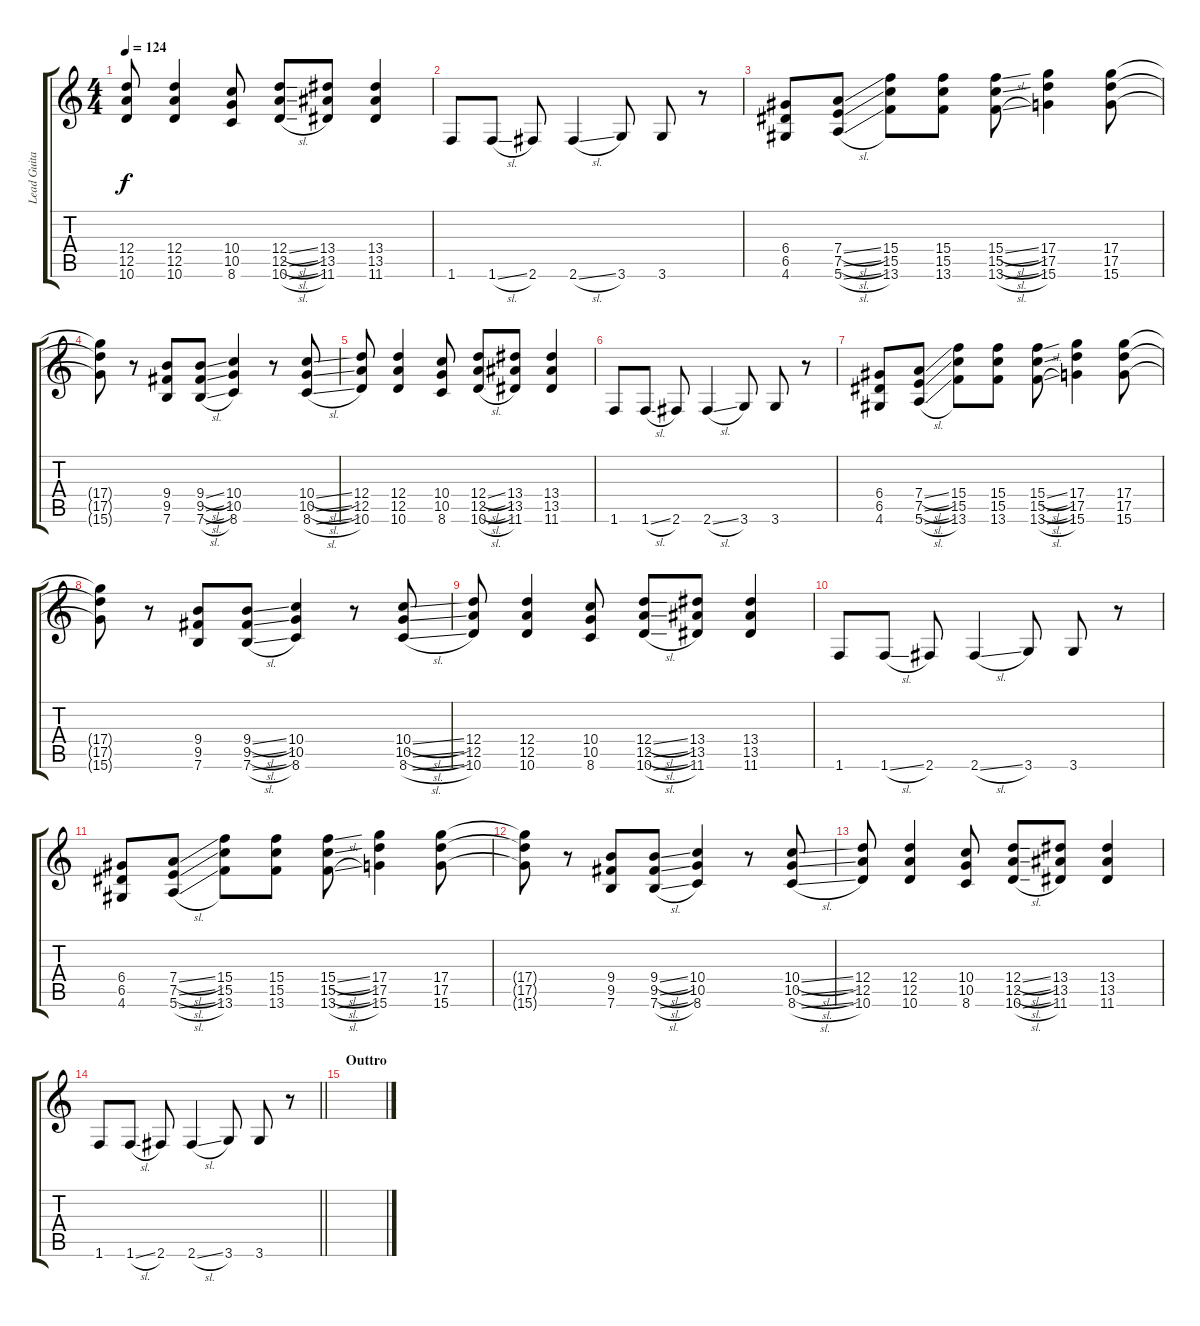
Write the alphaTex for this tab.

\track ("Lead Guitar" "Lead Guita") {instrument overdrivenguitar}
\staff {score tabs}
\tuning (E4 B3 G3 D3 A2 E2) {hide}
\ts (4 4)
\tempo 124
\clef g2
\ks c
(12.4 12.5 10.6).8{dy f} (12.4 12.5 10.6).4 (10.4 10.5 8.6).8 (12.4{sl} 12.5{sl} 10.6{sl}).8 (13.4 13.5 11.6).8 (13.4 13.5 11.6).4 |
1.6.8 1.6{sl}.8 2.6.8 2.6{sl}.4 3.6.8 3.6.8 r.8 |
(6.4 6.5 4.6).8 (7.4{sl} 7.5{sl} 5.6{sl}).8 (15.4 15.5 13.6).8 (15.4 15.5 13.6).8 (15.4{sl} 15.5{sl} 13.6{sl}).8 (17.4 17.5 15.6).4 (17.4 17.5 15.6).8 |
(17.4{t} 17.5{t} 15.6{t}).8 r.8 (9.4 9.5 7.6).8 (9.4{sl} 9.5{sl} 7.6{sl}).8 (10.4 10.5 8.6).4 r.8 (10.4{sl} 10.5{sl} 8.6{sl}).8 |
(12.4 12.5 10.6).8 (12.4 12.5 10.6).4 (10.4 10.5 8.6).8 (12.4{sl} 12.5{sl} 10.6{sl}).8 (13.4 13.5 11.6).8 (13.4 13.5 11.6).4 |
1.6.8 1.6{sl}.8 2.6.8 2.6{sl}.4 3.6.8 3.6.8 r.8 |
(6.4 6.5 4.6).8 (7.4{sl} 7.5{sl} 5.6{sl}).8 (15.4 15.5 13.6).8 (15.4 15.5 13.6).8 (15.4{sl} 15.5{sl} 13.6{sl}).8 (17.4 17.5 15.6).4 (17.4 17.5 15.6).8 |
(17.4{t} 17.5{t} 15.6{t}).8 r.8 (9.4 9.5 7.6).8 (9.4{sl} 9.5{sl} 7.6{sl}).8 (10.4 10.5 8.6).4 r.8 (10.4{sl} 10.5{sl} 8.6{sl}).8 |
(12.4 12.5 10.6).8 (12.4 12.5 10.6).4 (10.4 10.5 8.6).8 (12.4{sl} 12.5{sl} 10.6{sl}).8 (13.4 13.5 11.6).8 (13.4 13.5 11.6).4 |
1.6.8 1.6{sl}.8 2.6.8 2.6{sl}.4 3.6.8 3.6.8 r.8 |
(6.4 6.5 4.6).8 (7.4{sl} 7.5{sl} 5.6{sl}).8 (15.4 15.5 13.6).8 (15.4 15.5 13.6).8 (15.4{sl} 15.5{sl} 13.6{sl}).8 (17.4 17.5 15.6).4 (17.4 17.5 15.6).8 |
(17.4{t} 17.5{t} 15.6{t}).8 r.8 (9.4 9.5 7.6).8 (9.4{sl} 9.5{sl} 7.6{sl}).8 (10.4 10.5 8.6).4 r.8 (10.4{sl} 10.5{sl} 8.6{sl}).8 |
(12.4 12.5 10.6).8 (12.4 12.5 10.6).4 (10.4 10.5 8.6).8 (12.4{sl} 12.5{sl} 10.6{sl}).8 (13.4 13.5 11.6).8 (13.4 13.5 11.6).4 |
\barLineRight lightlight
1.6.8 1.6{sl}.8 2.6.8 2.6{sl}.4 3.6.8 3.6.8 r.8 |
\section ("" "Outtro")
